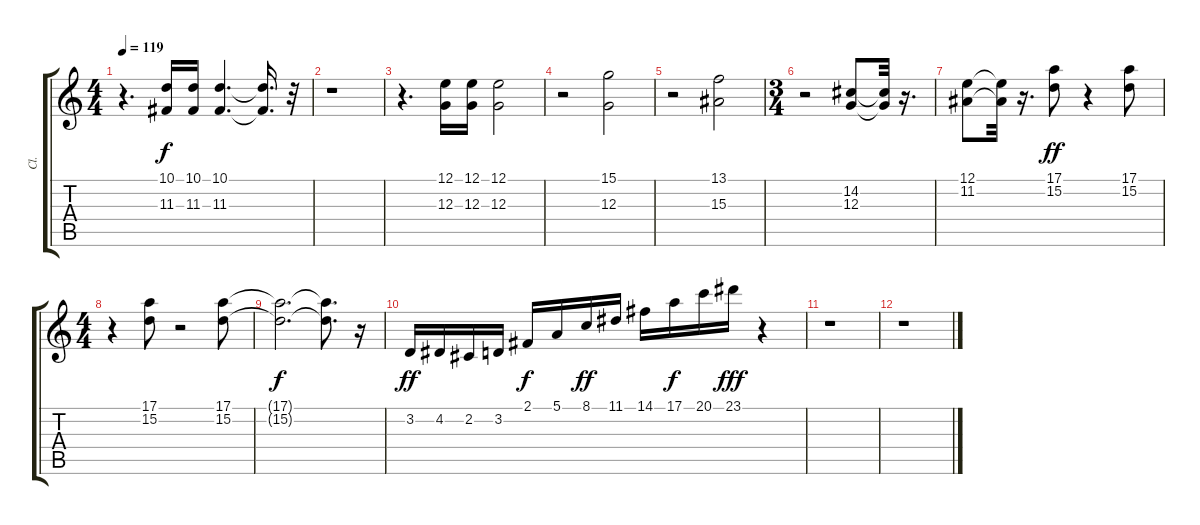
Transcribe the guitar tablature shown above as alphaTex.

\track ("Cl.                             " "Cl.       ") {instrument clarinet}
\staff {score tabs}
\tuning (E4 B3 G3 D3 A2 E2) {hide}
\ts (4 4)
\tempo 119
\clef g2
\ks c
r.4{d dy f} (10.1 11.3).16 (10.1 11.3).16 (10.1 11.3).4{d} (10.1{t} 11.3{t}).16{d} r.32 |
r.1 |
r.4{d} (12.1 12.3).16 (12.1 12.3).16 (12.1 12.3).2 |
r.2 (15.1 12.3).2 |
r.2 (13.1 15.3).2 |
\ts (3 4)
r.2 (14.2 12.3).8 (14.2{t} 12.3{t}).32 r.16{d} |
(12.1 11.2).8 (12.1{t} 11.2{t}).32 r.16{d} (17.1 15.2).8{dy ff} r.4 (17.1 15.2).8 |
\ts (4 4)
r.4 (17.1 15.2).8 r.2 (17.1 15.2).8 |
(17.1{t} 15.2{t}).2{d dy f} (17.1{t} 15.2{t}).8{d} r.16 |
3.2.16{dy ff} 4.2.16 2.2.16 3.2.16 2.1.16{dy f} 5.1.16 8.1.16{dy ff} 11.1.16 14.1.16 17.1.16{dy f} 20.1.16 23.1.16{dy fff} r.4 |
r.1 |
r.1
